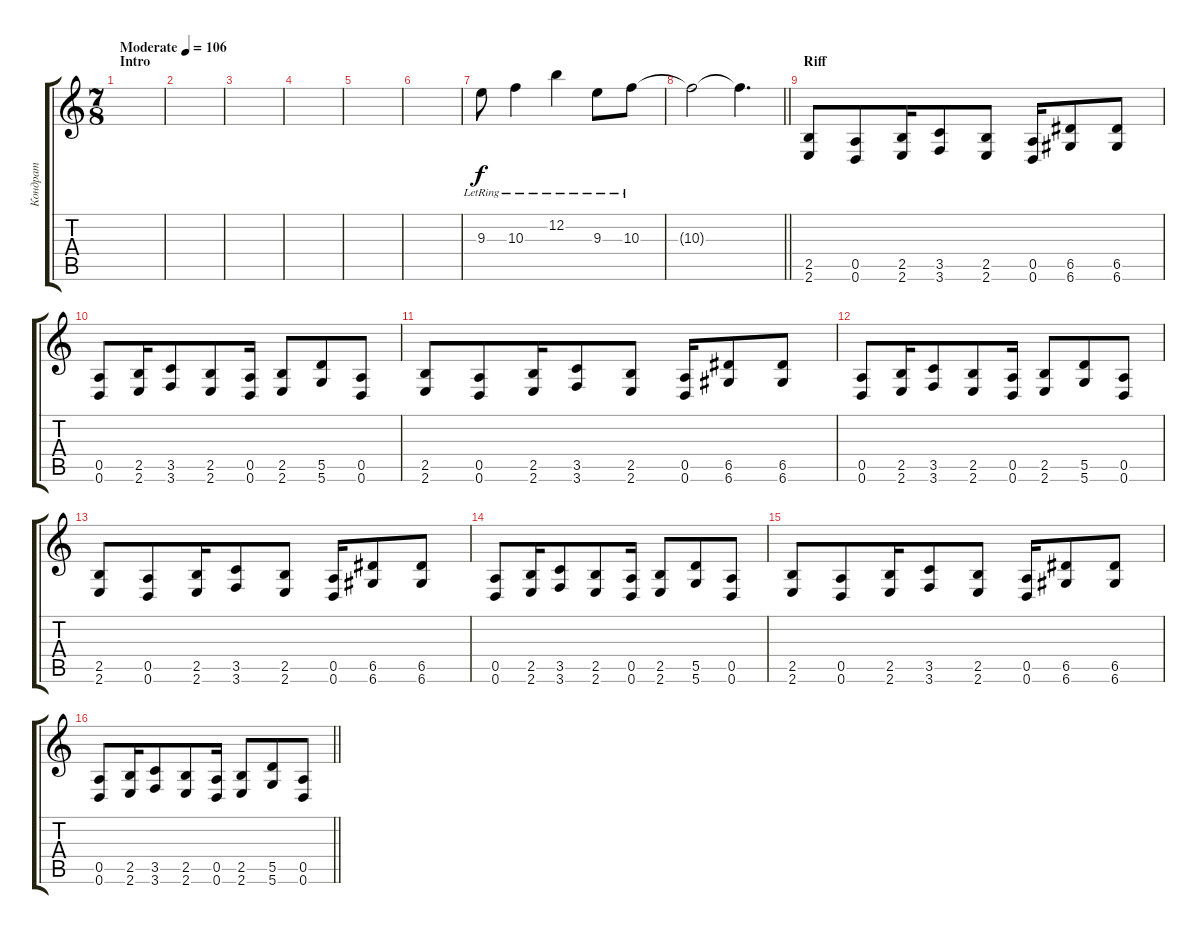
\track ("Кондрат" "Кондрат") {instrument distortionguitar}
\staff {score tabs}
\tuning (E4 B3 G3 D3 A2 D2) {hide}
\ts (7 8)
\section ("" "Intro")
\tempo (106 "Moderate")
\clef g2
\ks c
|
|
|
|
|
|
9.3{lr}.8 10.3{lr}.4 12.2{lr}.4 9.3{lr}.8 10.3{lr}.8 |
\barLineRight lightlight
10.3{t}.2 10.3{t}.4{d} |
\section ("" "Riff")
(2.5 2.6).8{instrument distortionguitar} (0.5 0.6).8 (2.5 2.6).16 (3.5 3.6).8 (2.5 2.6).8 (0.5 0.6).16 (6.5 6.6).8 (6.5 6.6).8 |
(0.5 0.6).8 (2.5 2.6).16 (3.5 3.6).8 (2.5 2.6).8 (0.5 0.6).16 (2.5 2.6).8 (5.5 5.6).8 (0.5 0.6).8 |
(2.5 2.6).8 (0.5 0.6).8 (2.5 2.6).16 (3.5 3.6).8 (2.5 2.6).8 (0.5 0.6).16 (6.5 6.6).8 (6.5 6.6).8 |
(0.5 0.6).8 (2.5 2.6).16 (3.5 3.6).8 (2.5 2.6).8 (0.5 0.6).16 (2.5 2.6).8 (5.5 5.6).8 (0.5 0.6).8 |
(2.5 2.6).8 (0.5 0.6).8 (2.5 2.6).16 (3.5 3.6).8 (2.5 2.6).8 (0.5 0.6).16 (6.5 6.6).8 (6.5 6.6).8 |
(0.5 0.6).8 (2.5 2.6).16 (3.5 3.6).8 (2.5 2.6).8 (0.5 0.6).16 (2.5 2.6).8 (5.5 5.6).8 (0.5 0.6).8 |
(2.5 2.6).8 (0.5 0.6).8 (2.5 2.6).16 (3.5 3.6).8 (2.5 2.6).8 (0.5 0.6).16 (6.5 6.6).8 (6.5 6.6).8 |
\barLineRight lightlight
(0.5 0.6).8 (2.5 2.6).16 (3.5 3.6).8 (2.5 2.6).8 (0.5 0.6).16 (2.5 2.6).8 (5.5 5.6).8 (0.5 0.6).8
